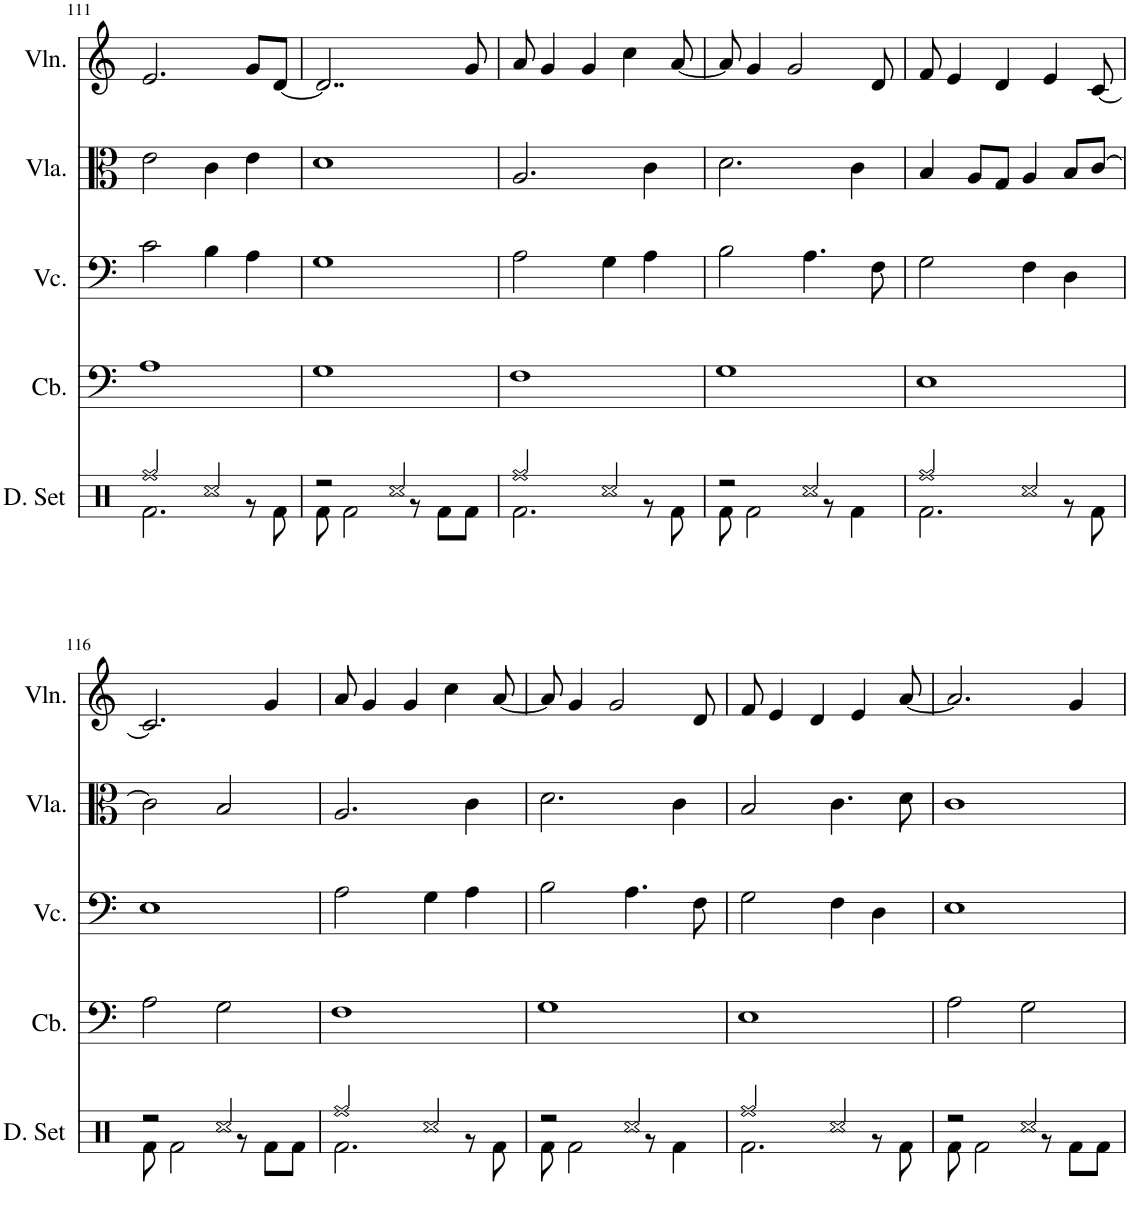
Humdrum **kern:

**kern	**kern	**kern	**kern	**kern
*part5	*part4	*part3	*part2	*part1
*staff5	*staff4	*staff3	*staff2	*staff1
*I"Drumset	*I"Contrabass	*I"Violoncello	*I"Viola	*I"Violin
*I'D. Set	*I'Cb.	*I'Vc.	*I'Vla.	*I'Vln.
!!LO:PB:g=z
*clefX	*clefF4	*clefF4	*clefC3	*clefG2
*	*Trd7c12	*	*	*
*k[]	*k[]	*k[]	*k[]	*k[]
*M4/4	*M4/4	*M4/4	*M4/4	*M4/4
=111	=111	=111	=111	=111
*^	*	*	*	*
2Rff/	2.Rf\	1A	2c\	2e\	2.e/
2Rcc/	.	.	4B\	4c\	.
.	8r	.	4A\	4e\	8g/L
.	8Rf\	.	.	.	[8d/J
=112	=112	=112	=112	=112	=112
2r	8Rf\	1G	1G	1d	2..d/]
.	2Rf\	.	.	.	.
2Rcc/	.	.	.	.	.
.	8r	.	.	.	.
.	8Rf\L	.	.	.	.
.	8Rf\J	.	.	.	8g/
=113	=113	=113	=113	=113	=113
2Rff/	2.Rf\	1F	2A\	2.A/	8a/
.	.	.	.	.	4g/
.	.	.	.	.	4g/
2Rcc/	.	.	4G\	.	.
.	.	.	.	.	4cc\
.	8r	.	4A\	4c\	.
.	8Rf\	.	.	.	[8a/
=114	=114	=114	=114	=114	=114
2r	8Rf\	1G	2B\	2.d\	8a/]
.	2Rf\	.	.	.	4g/
.	.	.	.	.	2g/
2Rcc/	.	.	4.A\	.	.
.	8r	.	.	.	.
.	4Rf\	.	.	4c\	.
.	.	.	8F\	.	8d/
=115	=115	=115	=115	=115	=115
2Rff/	2.Rf\	1E	2G\	4B/	8f/
.	.	.	.	.	4e/
.	.	.	.	8A/L	.
.	.	.	.	8G/J	4d/
2Rcc/	.	.	4F\	4A/	.
.	.	.	.	.	4e/
.	8r	.	4D\	8B/L	.
.	8Rf\	.	.	[8c/J	[8c/
!!LO:LB:g=z
=116	=116	=116	=116	=116	=116
2r	8Rf\	2A\	1E	2c\]	2.c/]
.	2Rf\	.	.	.	.
2Rcc/	.	2G\	.	2B/	.
.	8r	.	.	.	.
.	8Rf\L	.	.	.	4g/
.	8Rf\J	.	.	.	.
=117	=117	=117	=117	=117	=117
2Rff/	2.Rf\	1F	2A\	2.A/	8a/
.	.	.	.	.	4g/
.	.	.	.	.	4g/
2Rcc/	.	.	4G\	.	.
.	.	.	.	.	4cc\
.	8r	.	4A\	4c\	.
.	8Rf\	.	.	.	[8a/
=118	=118	=118	=118	=118	=118
2r	8Rf\	1G	2B\	2.d\	8a/]
.	2Rf\	.	.	.	4g/
.	.	.	.	.	2g/
2Rcc/	.	.	4.A\	.	.
.	8r	.	.	.	.
.	4Rf\	.	.	4c\	.
.	.	.	8F\	.	8d/
=119	=119	=119	=119	=119	=119
2Rff/	2.Rf\	1E	2G\	2B/	8f/
.	.	.	.	.	4e/
.	.	.	.	.	4d/
2Rcc/	.	.	4F\	4.c\	.
.	.	.	.	.	4e/
.	8r	.	4D\	.	.
.	8Rf\	.	.	8d\	[8a/
=120	=120	=120	=120	=120	=120
2r	8Rf\	2A\	1E	1c	2.a/]
.	2Rf\	.	.	.	.
2Rcc/	.	2G\	.	.	.
.	8r	.	.	.	.
.	8Rf\L	.	.	.	4g/
.	8Rf\J	.	.	.	.
*v	*v	*	*	*	*
=	=	=	=	=
*-	*-	*-	*-	*-
